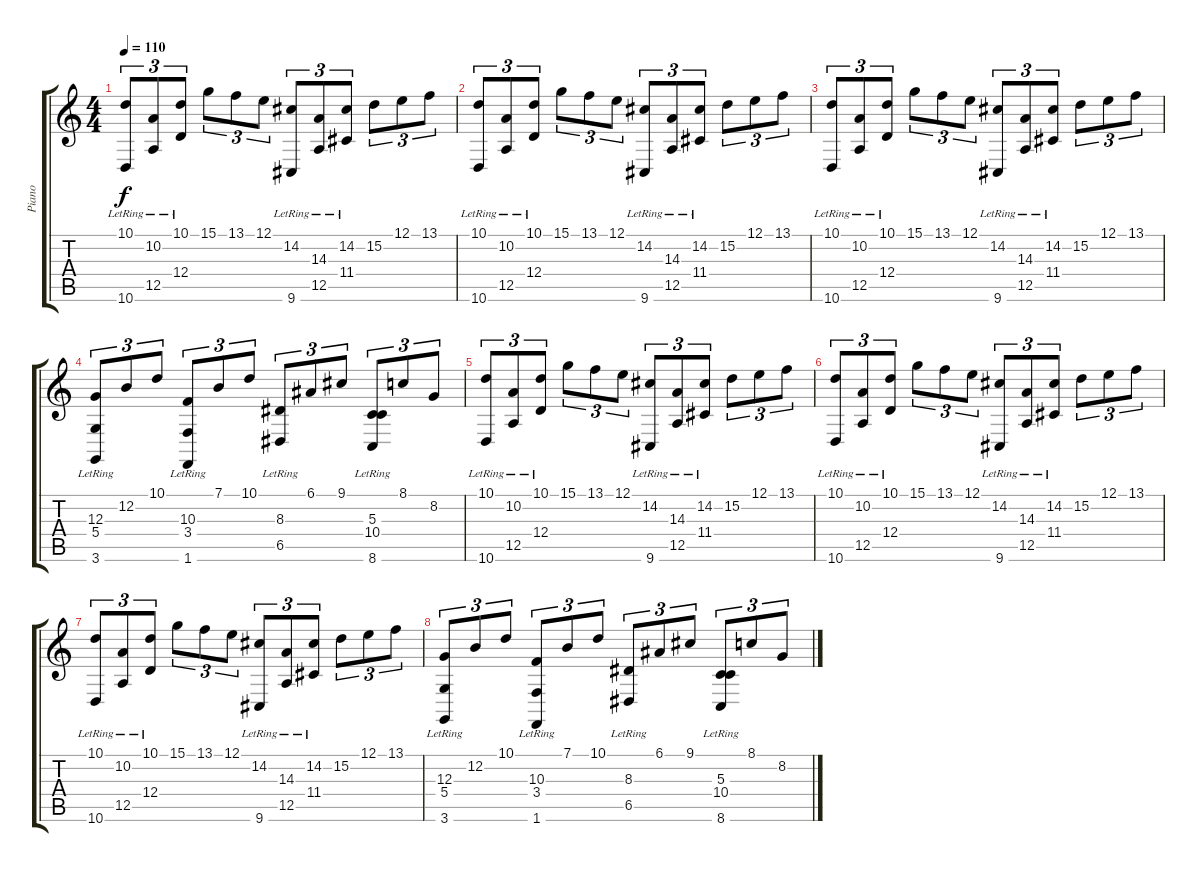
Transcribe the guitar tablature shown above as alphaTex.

\track ("Piano" "Piano") {instrument brightacousticpiano}
\staff {score tabs}
\tuning (E4 B3 G3 D3 A2 E2) {hide}
\ts (4 4)
\tempo 110
\clef g2
\ks c
(10.1 10.6{lr}).8{tu (3 2) dy f instrument brightacousticpiano} (10.2 12.5{lr}).8{tu (3 2)} (10.1 12.4{lr}).8{tu (3 2)} 15.1.8{tu (3 2)} 13.1.8{tu (3 2)} 12.1.8{tu (3 2)} (14.2 9.6{lr}).8{tu (3 2)} (14.3 12.5{lr}).8{tu (3 2)} (14.2 11.4{lr}).8{tu (3 2)} 15.2.8{tu (3 2)} 12.1.8{tu (3 2)} 13.1.8{tu (3 2)} |
(10.1 10.6{lr}).8{tu (3 2)} (10.2 12.5{lr}).8{tu (3 2)} (10.1 12.4{lr}).8{tu (3 2)} 15.1.8{tu (3 2)} 13.1.8{tu (3 2)} 12.1.8{tu (3 2)} (14.2 9.6{lr}).8{tu (3 2)} (14.3 12.5{lr}).8{tu (3 2)} (14.2 11.4{lr}).8{tu (3 2)} 15.2.8{tu (3 2)} 12.1.8{tu (3 2)} 13.1.8{tu (3 2)} |
(10.1 10.6{lr}).8{tu (3 2)} (10.2 12.5{lr}).8{tu (3 2)} (10.1 12.4{lr}).8{tu (3 2)} 15.1.8{tu (3 2)} 13.1.8{tu (3 2)} 12.1.8{tu (3 2)} (14.2 9.6{lr}).8{tu (3 2)} (14.3 12.5{lr}).8{tu (3 2)} (14.2 11.4{lr}).8{tu (3 2)} 15.2.8{tu (3 2)} 12.1.8{tu (3 2)} 13.1.8{tu (3 2)} |
(12.3 5.4{lr} 3.6{lr}).8{tu (3 2)} 12.2.8{tu (3 2)} 10.1.8{tu (3 2)} (10.3 3.4{lr} 1.6{lr}).8{tu (3 2)} 7.1.8{tu (3 2)} 10.1.8{tu (3 2)} (8.3 6.5{lr}).8{tu (3 2)} 6.1.8{tu (3 2)} 9.1.8{tu (3 2)} (5.3 10.4{lr} 8.6).8{tu (3 2)} 8.1.8{tu (3 2)} 8.2.8{tu (3 2)} |
(10.1 10.6{lr}).8{tu (3 2)} (10.2 12.5{lr}).8{tu (3 2)} (10.1 12.4{lr}).8{tu (3 2)} 15.1.8{tu (3 2)} 13.1.8{tu (3 2)} 12.1.8{tu (3 2)} (14.2 9.6{lr}).8{tu (3 2)} (14.3 12.5{lr}).8{tu (3 2)} (14.2 11.4{lr}).8{tu (3 2)} 15.2.8{tu (3 2)} 12.1.8{tu (3 2)} 13.1.8{tu (3 2)} |
(10.1 10.6{lr}).8{tu (3 2)} (10.2 12.5{lr}).8{tu (3 2)} (10.1 12.4{lr}).8{tu (3 2)} 15.1.8{tu (3 2)} 13.1.8{tu (3 2)} 12.1.8{tu (3 2)} (14.2 9.6{lr}).8{tu (3 2)} (14.3 12.5{lr}).8{tu (3 2)} (14.2 11.4{lr}).8{tu (3 2)} 15.2.8{tu (3 2)} 12.1.8{tu (3 2)} 13.1.8{tu (3 2)} |
(10.1 10.6{lr}).8{tu (3 2)} (10.2 12.5{lr}).8{tu (3 2)} (10.1 12.4{lr}).8{tu (3 2)} 15.1.8{tu (3 2)} 13.1.8{tu (3 2)} 12.1.8{tu (3 2)} (14.2 9.6{lr}).8{tu (3 2)} (14.3 12.5{lr}).8{tu (3 2)} (14.2 11.4{lr}).8{tu (3 2)} 15.2.8{tu (3 2)} 12.1.8{tu (3 2)} 13.1.8{tu (3 2)} |
(12.3 5.4{lr} 3.6{lr}).8{tu (3 2)} 12.2.8{tu (3 2)} 10.1.8{tu (3 2)} (10.3 3.4{lr} 1.6{lr}).8{tu (3 2)} 7.1.8{tu (3 2)} 10.1.8{tu (3 2)} (8.3 6.5{lr}).8{tu (3 2)} 6.1.8{tu (3 2)} 9.1.8{tu (3 2)} (5.3 10.4{lr} 8.6).8{tu (3 2)} 8.1.8{tu (3 2)} 8.2.8{tu (3 2)}
